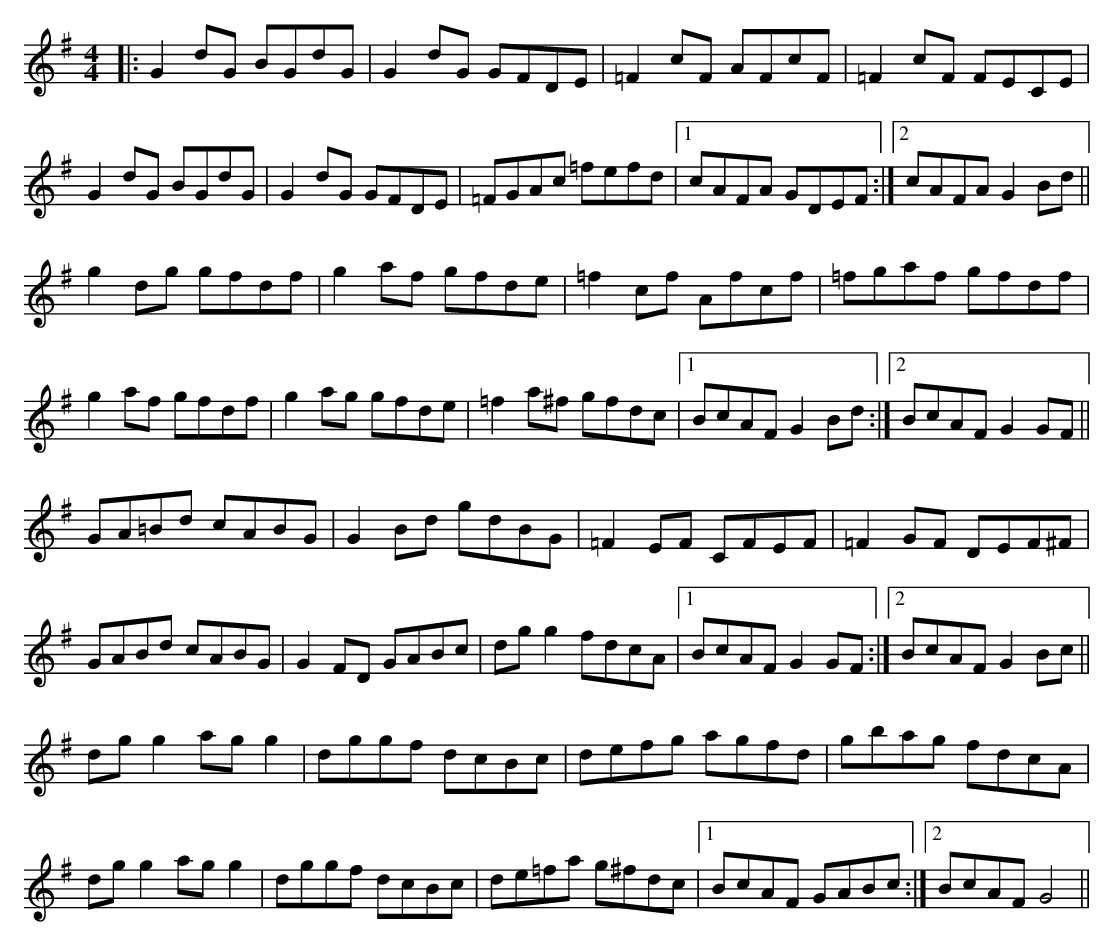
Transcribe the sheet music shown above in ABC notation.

X:1
M:4/4
K:G
|:G2 dG BGdG|G2 dG GFDE|=F2 cF AFcF|=F2 cF FECE|
G2 dG BGdG|G2 dG GFDE|=FGAc =fefd|1 cAFA GDEF:|2 cAFA G2 Bd||
g2 dg gfdf|g2 af gfde|=f2 cf Afcf|=fgaf gfdf|
g2 af gfdf|g2 ag gfde|=f2 a^f gfdc|1 BcAF G2 Bd:|2 BcAF G2 GF||
GA=Bd cABG|G2 Bd gdBG|=F2 EF CFEF|=F2 GF DEF^F|
GABd cABG|G2 FD GABc|dg g2 fdcA|1 BcAF G2 GF:|2 BcAF G2 Bc||
dg g2 ag g2|dggf dcBc|defg agfd|gbag fdcA|
dg g2 ag g2|dggf dcBc|de=fa g^fdc|1 BcAF GABc:|2 BcAF G4||
